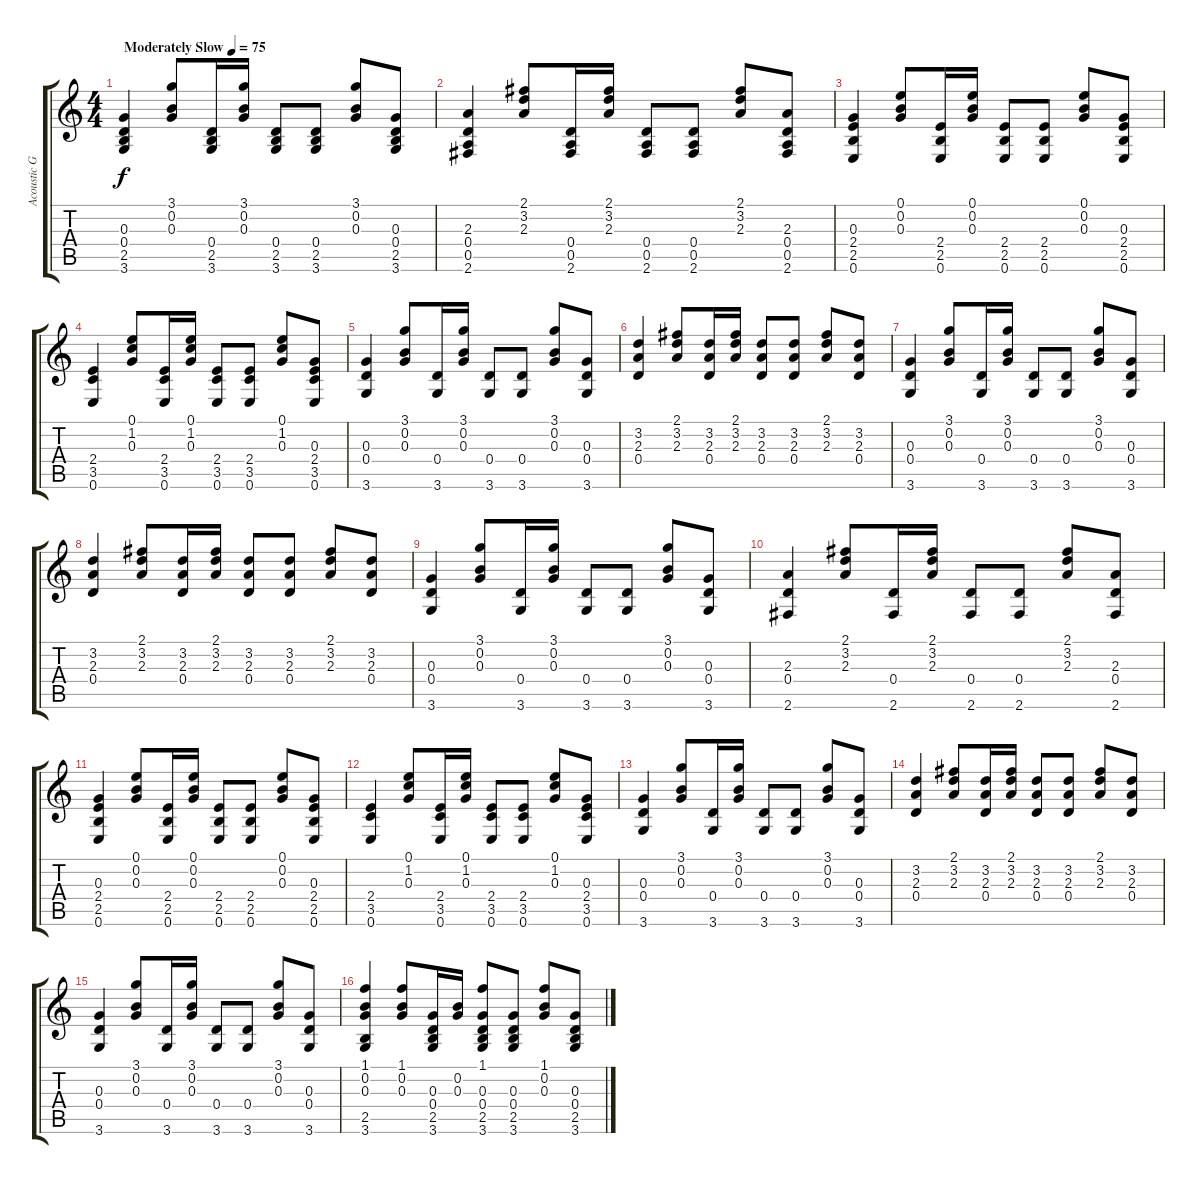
\track ("Acoustic Guitar" "Acoustic G") {instrument acousticguitarsteel}
\staff {score tabs}
\tuning (E4 B3 G3 D3 A2 E2) {hide}
\ts (4 4)
\tempo (75 "Moderately Slow")
\clef g2
\ks c
(0.3 0.4 2.5 3.6).4{dy f instrument acousticguitarsteel} (3.1 0.2 0.3).8 (0.4 2.5 3.6).16 (3.1 0.2 0.3).16 (0.4 2.5 3.6).8 (0.4 2.5 3.6).8 (3.1 0.2 0.3).8 (0.3 0.4 2.5 3.6).8 |
(2.3 0.4 0.5 2.6).4 (2.1 3.2 2.3).8 (0.4 0.5 2.6).16 (2.1 3.2 2.3).16 (0.4 0.5 2.6).8 (0.4 0.5 2.6).8 (2.1 3.2 2.3).8 (2.3 0.4 0.5 2.6).8 |
(0.3 2.4 2.5 0.6).4 (0.1 0.2 0.3).8 (2.4 2.5 0.6).16 (0.1 0.2 0.3).16 (2.4 2.5 0.6).8 (2.4 2.5 0.6).8 (0.1 0.2 0.3).8 (0.3 2.4 2.5 0.6).8 |
(2.4 3.5 0.6).4 (0.1 1.2 0.3).8 (2.4 3.5 0.6).16 (0.1 1.2 0.3).16 (2.4 3.5 0.6).8 (2.4 3.5 0.6).8 (0.1 1.2 0.3).8 (0.3 2.4 3.5 0.6).8 |
(0.3 0.4 3.6).4 (3.1 0.2 0.3).8 (0.4 3.6).16 (3.1 0.2 0.3).16 (0.4 3.6).8 (0.4 3.6).8 (3.1 0.2 0.3).8 (0.3 0.4 3.6).8 |
(3.2 2.3 0.4).4 (2.1 3.2 2.3).8 (3.2 2.3 0.4).16 (2.1 3.2 2.3).16 (3.2 2.3 0.4).8 (3.2 2.3 0.4).8 (2.1 3.2 2.3).8 (3.2 2.3 0.4).8 |
(0.3 0.4 3.6).4 (3.1 0.2 0.3).8 (0.4 3.6).16 (3.1 0.2 0.3).16 (0.4 3.6).8 (0.4 3.6).8 (3.1 0.2 0.3).8 (0.3 0.4 3.6).8 |
(3.2 2.3 0.4).4 (2.1 3.2 2.3).8 (3.2 2.3 0.4).16 (2.1 3.2 2.3).16 (3.2 2.3 0.4).8 (3.2 2.3 0.4).8 (2.1 3.2 2.3).8 (3.2 2.3 0.4).8 |
(0.3 0.4 3.6).4 (3.1 0.2 0.3).8 (0.4 3.6).16 (3.1 0.2 0.3).16 (0.4 3.6).8 (0.4 3.6).8 (3.1 0.2 0.3).8 (0.3 0.4 3.6).8 |
(2.3 0.4 2.6).4 (2.1 3.2 2.3).8 (0.4 2.6).16 (2.1 3.2 2.3).16 (0.4 2.6).8 (0.4 2.6).8 (2.1 3.2 2.3).8 (2.3 0.4 2.6).8 |
(0.3 2.4 2.5 0.6).4 (0.1 0.2 0.3).8 (2.4 2.5 0.6).16 (0.1 0.2 0.3).16 (2.4 2.5 0.6).8 (2.4 2.5 0.6).8 (0.1 0.2 0.3).8 (0.3 2.4 2.5 0.6).8 |
(2.4 3.5 0.6).4 (0.1 1.2 0.3).8 (2.4 3.5 0.6).16 (0.1 1.2 0.3).16 (2.4 3.5 0.6).8 (2.4 3.5 0.6).8 (0.1 1.2 0.3).8 (0.3 2.4 3.5 0.6).8 |
(0.3 0.4 3.6).4 (3.1 0.2 0.3).8 (0.4 3.6).16 (3.1 0.2 0.3).16 (0.4 3.6).8 (0.4 3.6).8 (3.1 0.2 0.3).8 (0.3 0.4 3.6).8 |
(3.2 2.3 0.4).4 (2.1 3.2 2.3).8 (3.2 2.3 0.4).16 (2.1 3.2 2.3).16 (3.2 2.3 0.4).8 (3.2 2.3 0.4).8 (2.1 3.2 2.3).8 (3.2 2.3 0.4).8 |
(0.3 0.4 3.6).4 (3.1 0.2 0.3).8 (0.4 3.6).16 (3.1 0.2 0.3).16 (0.4 3.6).8 (0.4 3.6).8 (3.1 0.2 0.3).8 (0.3 0.4 3.6).8 |
(1.1 0.2 0.3 2.5 3.6).4 (1.1 0.2 0.3).8 (0.3 0.4 2.5 3.6).16 (0.2 0.3).16 (1.1 0.3 0.4 2.5 3.6).8 (0.3 0.4 2.5 3.6).8 (1.1 0.2 0.3).8 (0.3 0.4 2.5 3.6).8
